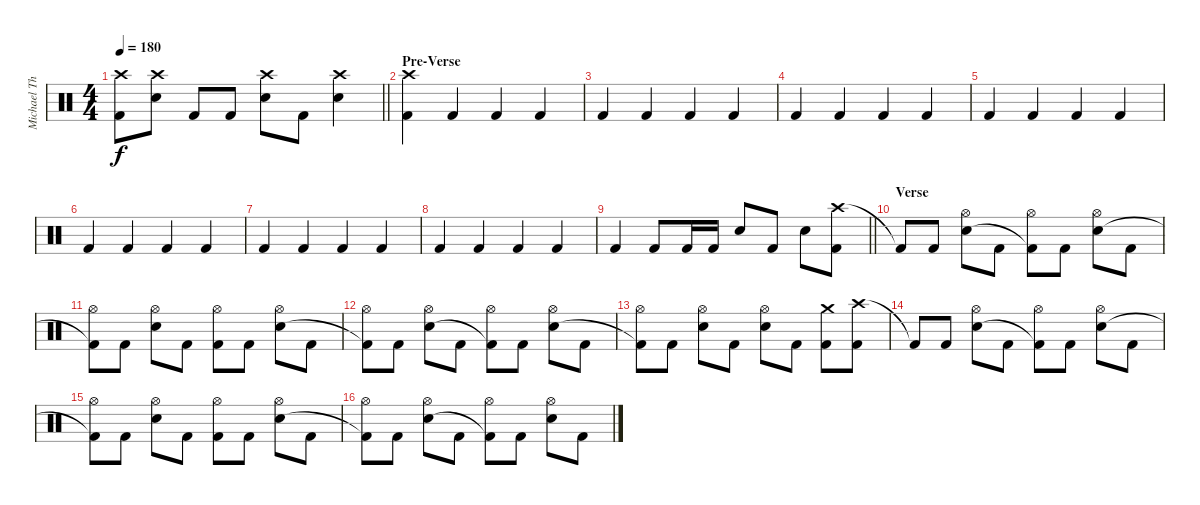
\track ("Michael Thomas" "Michael Th") {instrument percussion}
\staff {score}
\articulation defaults
\ts (4 4)
\tempo 180
\clef neutral
\barLineRight lightlight
\ks c
("Crash high (hit)" "Kick (hit) 2").8{dy f} ("Crash high (hit)" "Electric Snare (hit)").8 "Kick (hit) 2".8 "Kick (hit) 2".8 ("Crash high (hit)" "Electric Snare (hit)").8 "Kick (hit) 2".8 ("Crash high (hit)" "Electric Snare (hit)").4 |
\section ("" "Pre-Verse")
("Crash high (hit)" "Kick (hit) 2").4 "Kick (hit) 2".4 "Kick (hit) 2".4 "Kick (hit) 2".4 |
"Kick (hit) 2".4 "Kick (hit) 2".4 "Kick (hit) 2".4 "Kick (hit) 2".4 |
"Kick (hit) 2".4 "Kick (hit) 2".4 "Kick (hit) 2".4 "Kick (hit) 2".4 |
"Kick (hit) 2".4 "Kick (hit) 2".4 "Kick (hit) 2".4 "Kick (hit) 2".4 |
"Kick (hit) 2".4 "Kick (hit) 2".4 "Kick (hit) 2".4 "Kick (hit) 2".4 |
"Kick (hit) 2".4 "Kick (hit) 2".4 "Kick (hit) 2".4 "Kick (hit) 2".4 |
"Kick (hit) 2".4 "Kick (hit) 2".4 "Kick (hit) 2".4 "Kick (hit) 2".4 |
\barLineRight lightlight "Kick (hit) 2".4 "Kick (hit) 2".8 "Kick (hit) 2".16 "Kick (hit) 2".16 "Electric Snare (hit)".8 "Kick (hit) 2".8 "Electric Snare (hit)".8
("Crash high (hit)" "Kick (hit) 2").8 |
\section ("" "Verse")
"Kick (hit) 2"{t}.8 "Kick (hit) 2".8 ("Hi-Hat (open)" "Electric Snare (hit)").8 "Kick (hit) 2".8 ("Hi-Hat (open)" "Kick (hit) 2"{t}).8 "Kick (hit) 2".8 ("Hi-Hat (open)" "Electric Snare (hit)").8 "Kick (hit) 2".8 |
("Hi-Hat (open)" "Kick (hit) 2"{t}).8 "Kick (hit) 2".8 ("Hi-Hat (open)" "Electric Snare (hit)").8 "Kick (hit) 2".8 ("Hi-Hat (open)" "Kick (hit) 2").8 "Kick (hit) 2".8 ("Hi-Hat (open)" "Electric Snare (hit)").8 "Kick (hit) 2".8 |
("Hi-Hat (open)" "Kick (hit) 2"{t}).8 "Kick (hit) 2".8 ("Hi-Hat (open)" "Electric Snare (hit)").8 "Kick (hit) 2".8 ("Hi-Hat (open)" "Kick (hit) 2"{t}).8 "Kick (hit) 2".8 ("Hi-Hat (open)" "Electric Snare (hit)").8 "Kick (hit) 2".8 |
("Hi-Hat (open)" "Kick (hit) 2"{t}).8 "Kick (hit) 2".8 ("Hi-Hat (open)" "Electric Snare (hit)").8 "Kick (hit) 2".8 ("Hi-Hat (open)" "Electric Snare (hit)").8 "Kick (hit) 2".8 ("Crash medium (hit)" "Kick (hit) 2").8 ("Crash high (hit)" "Kick (hit) 2").8 |
"Kick (hit) 2"{t}.8 "Kick (hit) 2".8 ("Hi-Hat (open)" "Electric Snare (hit)").8 "Kick (hit) 2".8 ("Hi-Hat (open)" "Kick (hit) 2"{t}).8 "Kick (hit) 2".8 ("Hi-Hat (open)" "Electric Snare (hit)").8 "Kick (hit) 2".8 |
("Hi-Hat (open)" "Kick (hit) 2"{t}).8 "Kick (hit) 2".8 ("Hi-Hat (open)" "Electric Snare (hit)").8 "Kick (hit) 2".8 ("Hi-Hat (open)" "Kick (hit) 2").8 "Kick (hit) 2".8 ("Hi-Hat (open)" "Electric Snare (hit)").8 "Kick (hit) 2".8 |
("Hi-Hat (open)" "Kick (hit) 2"{t}).8 "Kick (hit) 2".8 ("Hi-Hat (open)" "Electric Snare (hit)").8 "Kick (hit) 2".8 ("Hi-Hat (open)" "Kick (hit) 2"{t}).8 "Kick (hit) 2".8 ("Hi-Hat (open)" "Electric Snare (hit)").8 "Kick (hit) 2".8
